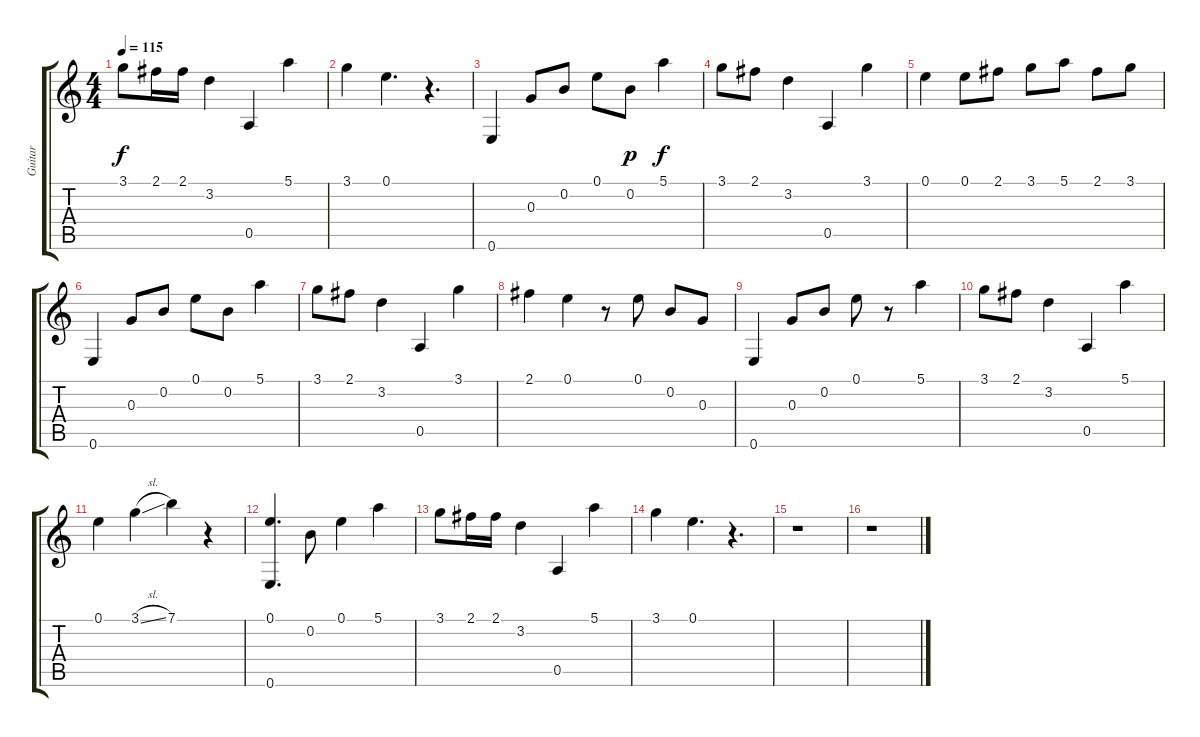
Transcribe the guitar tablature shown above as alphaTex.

\track ("Guitar" "Guitar") {instrument acousticguitarnylon}
\staff {score tabs}
\tuning (E4 B3 G3 D3 A2 E2) {hide}
\ts (4 4)
\tempo 115
\clef g2
\ks c
3.1.8{dy f} 2.1.16 2.1.16 3.2.4 0.5.4 5.1.4 |
3.1.4 0.1.4{d} r.4{d} |
0.6.4 0.3.8 0.2.8 0.1.8 0.2.8{dy p} 5.1.4{dy f} |
3.1.8 2.1.8 3.2.4 0.5.4 3.1.4 |
0.1.4 0.1.8 2.1.8 3.1.8 5.1.8 2.1.8 3.1.8 |
0.6.4 0.3.8 0.2.8 0.1.8 0.2.8 5.1.4 |
3.1.8 2.1.8 3.2.4 0.5.4 3.1.4 |
2.1.4 0.1.4 r.8 0.1.8 0.2.8 0.3.8 |
0.6.4 0.3.8 0.2.8 0.1.8 r.8 5.1.4 |
3.1.8 2.1.8 3.2.4 0.5.4 5.1.4 |
0.1.4 3.1{sl}.4 7.1.4 r.4 |
(0.1 0.6).4{d} 0.2.8 0.1.4 5.1.4 |
3.1.8 2.1.16 2.1.16 3.2.4 0.5.4 5.1.4 |
3.1.4 0.1.4{d} r.4{d} |
r.1 |
r.1
